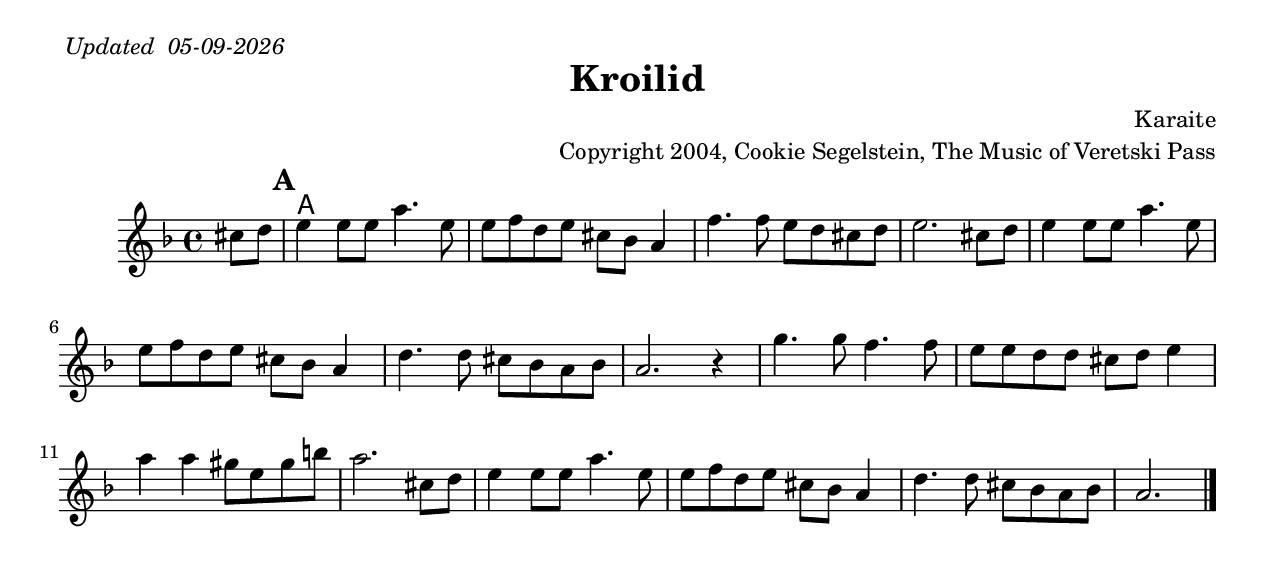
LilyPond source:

\version "2.18.0"
\include "english.ly"
%\pointAndClickOff
\paper{
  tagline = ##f
  print-all-headers = ##t
  #(set-paper-size "letter")
}

date = #(strftime "%d-%m-%Y" (localtime (current-time)))
\markup{ \italic{ " Updated " \date } }

%\markup{ Source filename: Kroilid-C.ly }
%\markup{ Note: C part was generated from Bb part - see transpose statements }

global = {
  \clef treble
  \key e \minor
  \time 4/4
  \set Score.markFormatter = #format-mark-box-alphabet
}


%################################# Music Blocks ########################

sopmusicA = { 
\mark \default

fs4 fs8 fs b4. fs8
 fs8 g e fs ds c b,4
 g4. g8 fs e ds e 
fs2. ds8 e 
fs4 fs8 fs b4. fs8 
fs8 g e fs ds c b,4
 e4. e8 ds c b, c 
b,2. r4
a4. a8 g4. g8 
fs8 fs e e ds e fs4
 b4 b as8 fs as cs' 
b2. ds8 e 
fs4 fs8 fs b4. fs8 
fs8 g e fs ds c b,4
 e4. e8 ds8 c b, c
 b,2. \bar "|."
}

%#################################### Melody ########################
melody = \transpose c bf' {
  \global
  \partial 4 ds8 e     %lead in notes
\sopmusicA
}
%################################# Lyrics #####################





%################################# Chords #######################

harmonies = \transpose c bf' \chordmode { 
b1
}

\score {
  <<
    \new ChordNames {
      \set chordChanges = ##f
      #(set-paper-size "letter")
      #(set-paper-size "letter")
	  s4
      \harmonies
    }
    \new Staff
    \melody
  >>


\header {
    title="Kroilid"
    composer="Karaite"
	opus="Copyright 2004, Cookie Segelstein, The Music of Veretski Pass"
}

  \midi{\tempo 4 = 120}
  \layout{indent = 1.0\cm}
}
